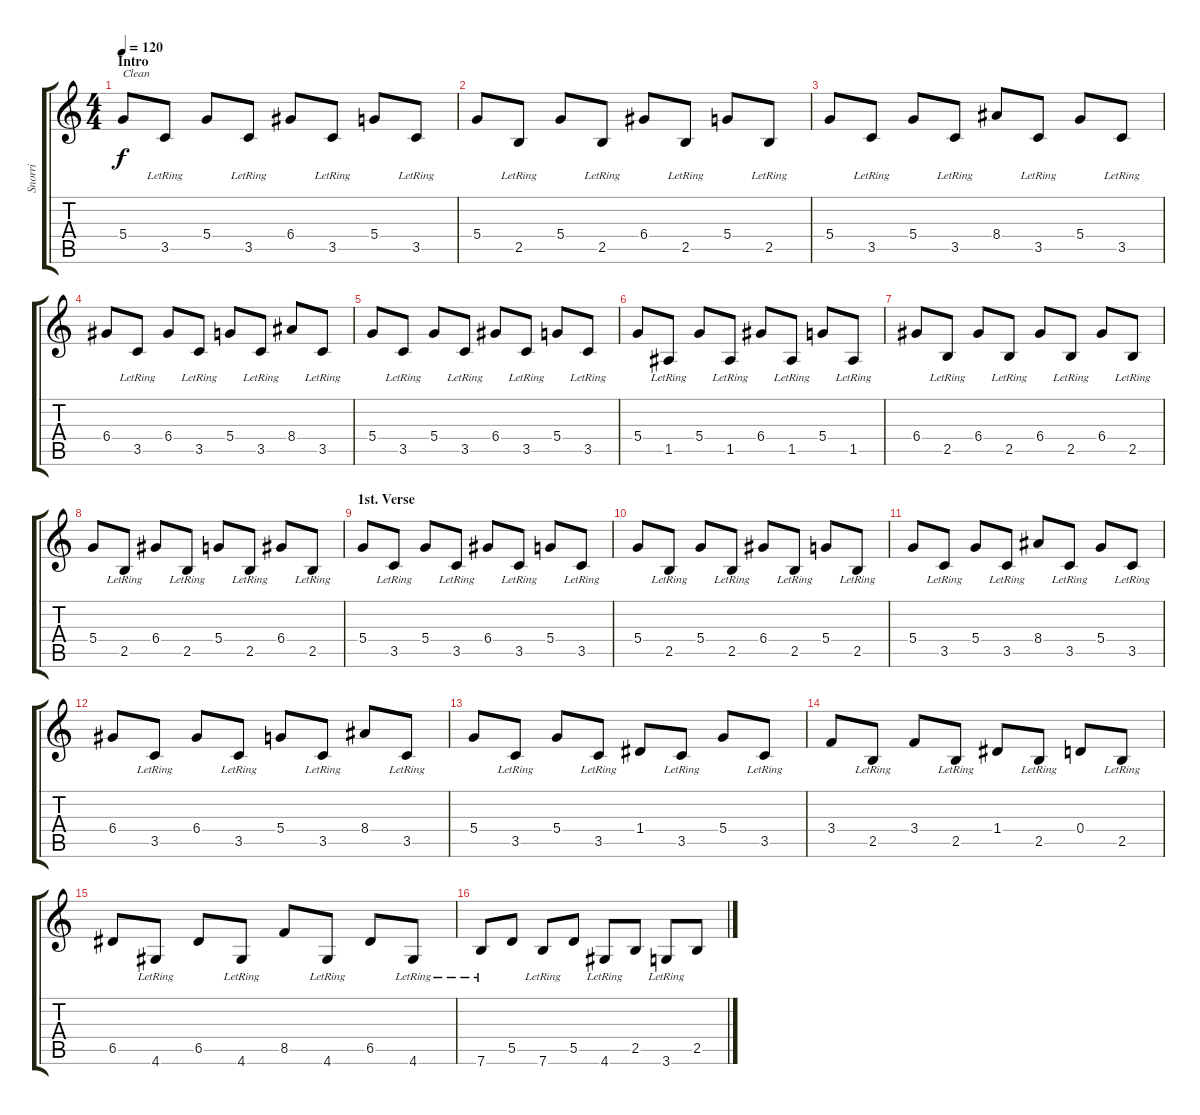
\track ("Snorri" "Snorri") {instrument distortionguitar}
\staff {score tabs}
\tuning (E4 B3 G3 D3 A2 E2) {hide}
\ts (4 4)
\section ("" "Intro")
\tempo 120
\clef g2
\ks c
5.4.8{txt "Clean" dy f instrument distortionguitar} 3.5{lr}.8 5.4.8 3.5{lr}.8 6.4.8 3.5{lr}.8 5.4.8 3.5{lr}.8 |
5.4.8 2.5{lr}.8 5.4.8 2.5{lr}.8 6.4.8 2.5{lr}.8 5.4.8 2.5{lr}.8 |
5.4.8 3.5{lr}.8 5.4.8 3.5{lr}.8 8.4.8 3.5{lr}.8 5.4.8 3.5{lr}.8 |
6.4.8 3.5{lr}.8 6.4.8 3.5{lr}.8 5.4.8 3.5{lr}.8 8.4.8 3.5{lr}.8 |
5.4.8 3.5{lr}.8 5.4.8 3.5{lr}.8 6.4.8 3.5{lr}.8 5.4.8 3.5{lr}.8 |
5.4.8 1.5{lr}.8 5.4.8 1.5{lr}.8 6.4.8 1.5{lr}.8 5.4.8 1.5{lr}.8 |
6.4.8 2.5{lr}.8 6.4.8 2.5{lr}.8 6.4.8 2.5{lr}.8 6.4.8 2.5{lr}.8 |
5.4.8 2.5{lr}.8 6.4.8 2.5{lr}.8 5.4.8 2.5{lr}.8 6.4.8 2.5{lr}.8 |
\section ("" "1st. Verse")
5.4.8 3.5{lr}.8 5.4.8 3.5{lr}.8 6.4.8 3.5{lr}.8 5.4.8 3.5{lr}.8 |
5.4.8 2.5{lr}.8 5.4.8 2.5{lr}.8 6.4.8 2.5{lr}.8 5.4.8 2.5{lr}.8 |
5.4.8 3.5{lr}.8 5.4.8 3.5{lr}.8 8.4.8 3.5{lr}.8 5.4.8 3.5{lr}.8 |
6.4.8 3.5{lr}.8 6.4.8 3.5{lr}.8 5.4.8 3.5{lr}.8 8.4.8 3.5{lr}.8 |
5.4.8 3.5{lr}.8 5.4.8 3.5{lr}.8 1.4.8 3.5{lr}.8 5.4.8 3.5{lr}.8 |
3.4.8 2.5{lr}.8 3.4.8 2.5{lr}.8 1.4.8 2.5{lr}.8 0.4.8 2.5{lr}.8 |
6.5.8 4.6{lr}.8 6.5.8 4.6{lr}.8 8.5.8 4.6{lr}.8 6.5.8 4.6{lr}.8 |
7.6{lr}.8 5.5.8 7.6{lr}.8 5.5.8 4.6{lr}.8 2.5.8 3.6{lr}.8 2.5.8
